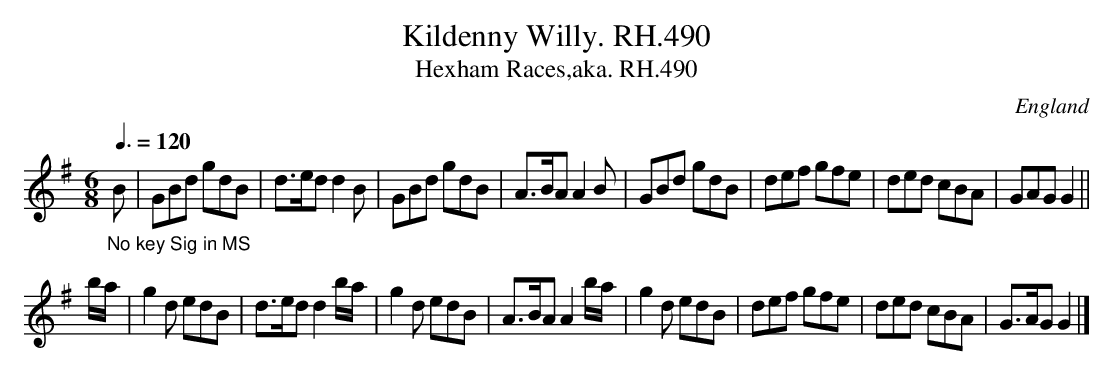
X:1
T:Kildenny Willy. RH.490
T:Hexham Races,aka. RH.490
O:England
M:6/8
L:1/8
Q:3/8=120
K:G major
"_No key Sig in MS"B|GBd gdB|d>ed d2B|GBd gdB|A>BA A2B|\
GBd gdB|def gfe|ded cBA|GAG G2||!
b/a/|g2d edB|d>ed d2b/a/|g2d edB|A>BA A2b/a/|\
g2d edB|def gfe|ded cBA|G>AG G2|]
